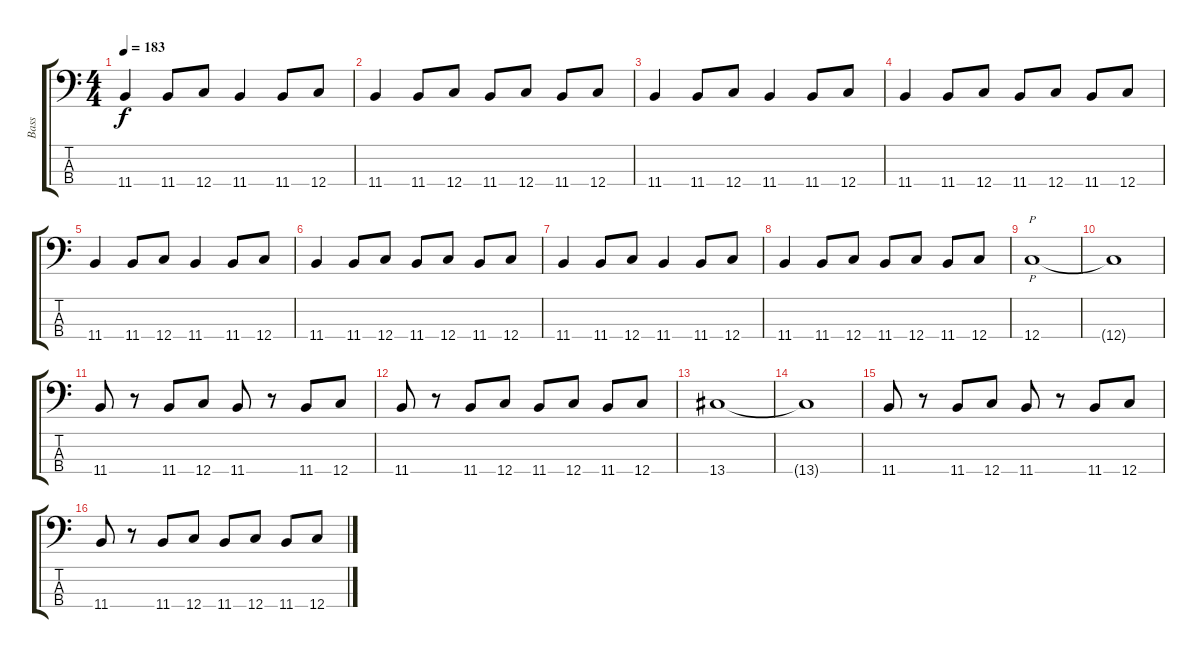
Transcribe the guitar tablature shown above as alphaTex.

\track ("Bass" "Bass") {instrument electricbasspick}
\staff {score tabs}
\tuning (F2 C2 G1 C1) {hide}
\ts (4 4)
\tempo 183
\clef f4
\ks c
11.4.4{dy f} 11.4.8 12.4.8 11.4.4 11.4.8 12.4.8 |
11.4.4 11.4.8 12.4.8 11.4.8 12.4.8 11.4.8 12.4.8 |
11.4.4 11.4.8 12.4.8 11.4.4 11.4.8 12.4.8 |
11.4.4 11.4.8 12.4.8 11.4.8 12.4.8 11.4.8 12.4.8 |
11.4.4 11.4.8 12.4.8 11.4.4 11.4.8 12.4.8 |
11.4.4 11.4.8 12.4.8 11.4.8 12.4.8 11.4.8 12.4.8 |
11.4.4 11.4.8 12.4.8 11.4.4 11.4.8 12.4.8 |
11.4.4 11.4.8 12.4.8 11.4.8 12.4.8 11.4.8 12.4.8 |
12.4.1{p} |
12.4{t}.1 |
11.4.8 r.8 11.4.8 12.4.8 11.4.8 r.8 11.4.8 12.4.8 |
11.4.8 r.8 11.4.8 12.4.8 11.4.8 12.4.8 11.4.8 12.4.8 |
13.4.1 |
13.4{t}.1 |
11.4.8 r.8 11.4.8 12.4.8 11.4.8 r.8 11.4.8 12.4.8 |
11.4.8 r.8 11.4.8 12.4.8 11.4.8 12.4.8 11.4.8 12.4.8
